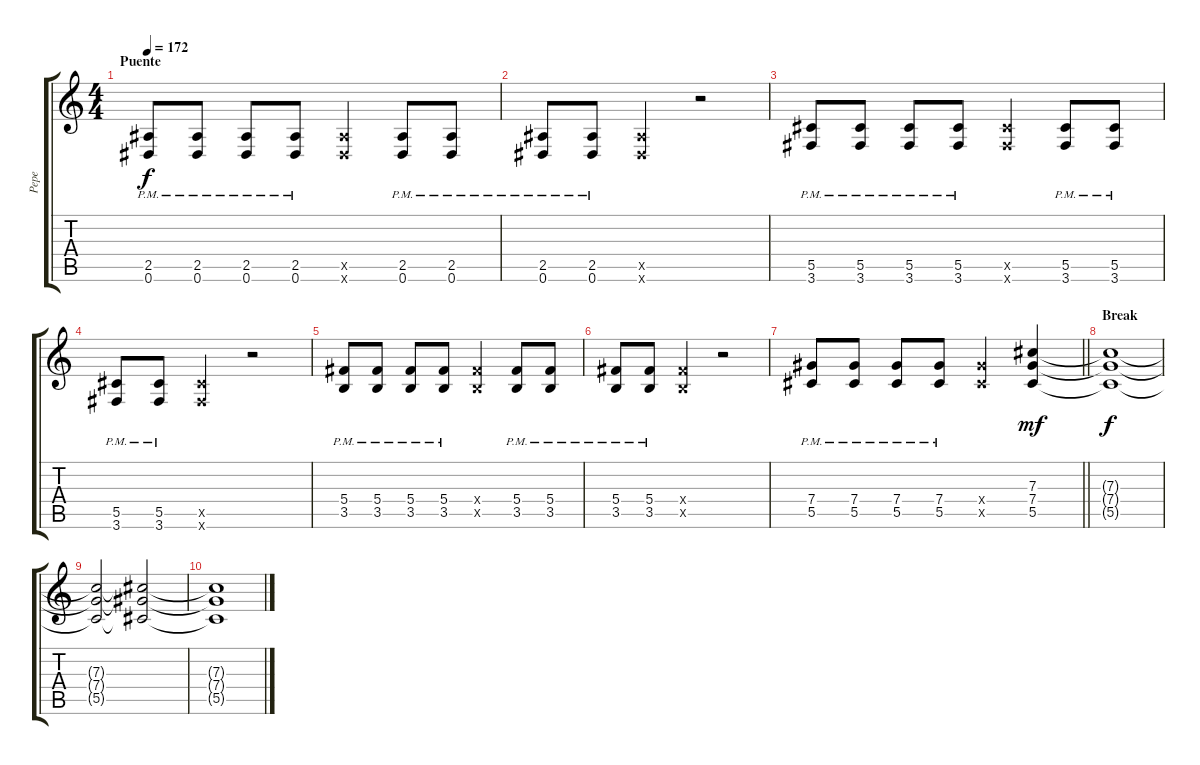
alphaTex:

\track ("Pepe" "Pepe") {instrument overdrivenguitar}
\staff {score tabs}
\tuning (Eb4 Bb3 Gb3 Db3 Ab2 Eb2) {hide}
\ts (4 4)
\section ("" "Puente")
\tempo 172
\clef g2
\ks c
(2.5{pm} 0.6{pm}).8{dy f volume 14 instrument overdrivenguitar} (2.5{pm} 0.6{pm}).8 (2.5{pm} 0.6{pm}).8 (2.5{pm} 0.6{pm}).8 (2.5{x} 0.6{x}).4 (2.5{pm} 0.6{pm}).8 (2.5{pm} 0.6{pm}).8 |
(2.5{pm} 0.6{pm}).8 (2.5{pm} 0.6{pm}).8 (2.5{x} 0.6{x}).4 r.2 |
(5.5{pm} 3.6{pm}).8 (5.5{pm} 3.6{pm}).8 (5.5{pm} 3.6{pm}).8 (5.5{pm} 3.6{pm}).8 (5.5{x} 3.6{x}).4 (5.5{pm} 3.6{pm}).8 (5.5{pm} 3.6{pm}).8 |
(5.5{pm} 3.6{pm}).8 (5.5{pm} 3.6{pm}).8 (5.5{x} 3.6{x}).4 r.2 |
(5.4{pm} 3.5{pm}).8 (5.4{pm} 3.5{pm}).8 (5.4{pm} 3.5{pm}).8 (5.4{pm} 3.5{pm}).8 (5.4{x} 3.5{x}).4 (5.4{pm} 3.5{pm}).8 (5.4{pm} 3.5{pm}).8 |
(5.4{pm} 3.5{pm}).8 (5.4{pm} 3.5{pm}).8 (5.4{x} 3.5{x}).4 r.2 |
\barLineRight lightlight
(7.4{pm} 5.5{pm}).8 (7.4{pm} 5.5{pm}).8 (7.4{pm} 5.5{pm}).8 (7.4{pm} 5.5{pm}).8 (7.4{x} 5.5{x}).4 (7.3 7.4 5.5).4{dy mf} |
\section ("" "Break")
(7.3{t} 7.4{t} 5.5{t}).1{dy f} |
(7.3{t} 7.4{t} 5.5{t}).2 (7.3{t} 7.4{t} 5.5{t}).2{volume 0} |
(7.3{t} 7.4{t} 5.5{t}).1
